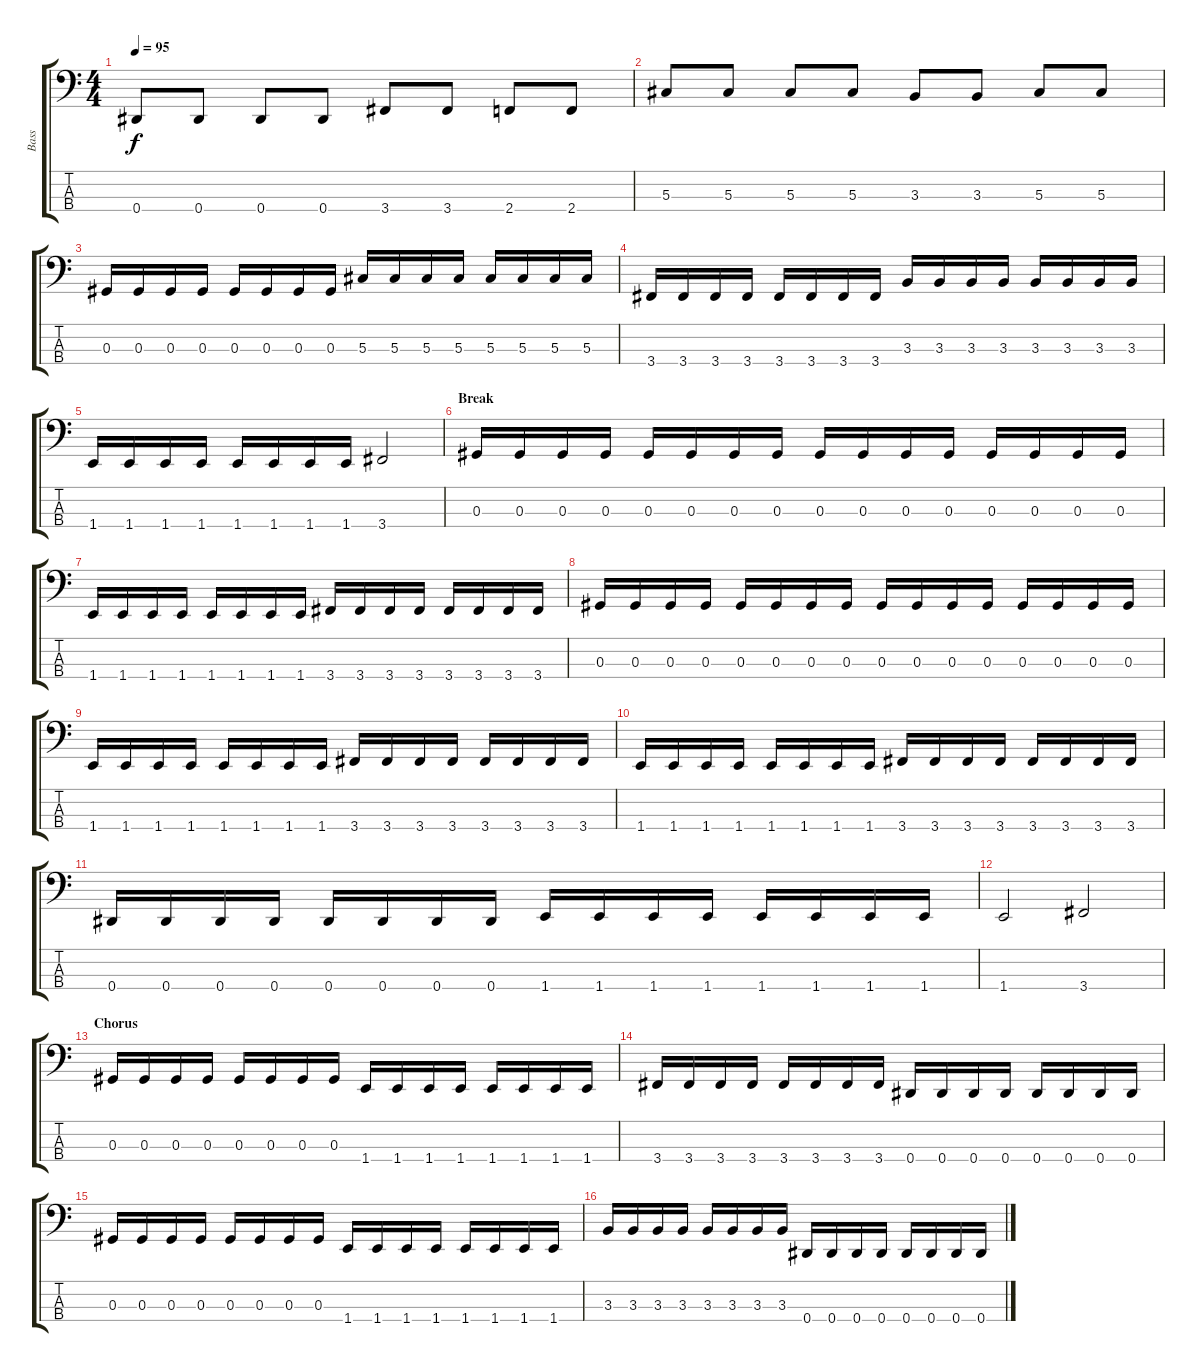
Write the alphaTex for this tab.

\track ("Bass" "Bass") {instrument electricbasspick}
\staff {score tabs}
\tuning (Gb2 Db2 Ab1 Eb1) {hide}
\ts (4 4)
\tempo 95
\clef f4
\ks c
0.4.8{dy f} 0.4.8 0.4.8 0.4.8 3.4.8 3.4.8 2.4.8 2.4.8 |
5.3.8 5.3.8 5.3.8 5.3.8 3.3.8 3.3.8 5.3.8 5.3.8 |
\section ("" "")
0.3.16 0.3.16 0.3.16 0.3.16 0.3.16 0.3.16 0.3.16 0.3.16 5.3.16 5.3.16 5.3.16 5.3.16 5.3.16 5.3.16 5.3.16 5.3.16 |
3.4.16 3.4.16 3.4.16 3.4.16 3.4.16 3.4.16 3.4.16 3.4.16 3.3.16 3.3.16 3.3.16 3.3.16 3.3.16 3.3.16 3.3.16 3.3.16 |
1.4.16 1.4.16 1.4.16 1.4.16 1.4.16 1.4.16 1.4.16 1.4.16 3.4.2 |
\section ("" "Break")
0.3.16 0.3.16 0.3.16 0.3.16 0.3.16 0.3.16 0.3.16 0.3.16 0.3.16 0.3.16 0.3.16 0.3.16 0.3.16 0.3.16 0.3.16 0.3.16 |
1.4.16 1.4.16 1.4.16 1.4.16 1.4.16 1.4.16 1.4.16 1.4.16 3.4.16 3.4.16 3.4.16 3.4.16 3.4.16 3.4.16 3.4.16 3.4.16 |
0.3.16 0.3.16 0.3.16 0.3.16 0.3.16 0.3.16 0.3.16 0.3.16 0.3.16 0.3.16 0.3.16 0.3.16 0.3.16 0.3.16 0.3.16 0.3.16 |
1.4.16 1.4.16 1.4.16 1.4.16 1.4.16 1.4.16 1.4.16 1.4.16 3.4.16 3.4.16 3.4.16 3.4.16 3.4.16 3.4.16 3.4.16 3.4.16 |
1.4.16 1.4.16 1.4.16 1.4.16 1.4.16 1.4.16 1.4.16 1.4.16 3.4.16 3.4.16 3.4.16 3.4.16 3.4.16 3.4.16 3.4.16 3.4.16 |
0.4.16 0.4.16 0.4.16 0.4.16 0.4.16 0.4.16 0.4.16 0.4.16 1.4.16 1.4.16 1.4.16 1.4.16 1.4.16 1.4.16 1.4.16 1.4.16 |
1.4.2 3.4.2 |
\section ("" "Chorus")
0.3.16 0.3.16 0.3.16 0.3.16 0.3.16 0.3.16 0.3.16 0.3.16 1.4.16 1.4.16 1.4.16 1.4.16 1.4.16 1.4.16 1.4.16 1.4.16 |
3.4.16 3.4.16 3.4.16 3.4.16 3.4.16 3.4.16 3.4.16 3.4.16 0.4.16 0.4.16 0.4.16 0.4.16 0.4.16 0.4.16 0.4.16 0.4.16 |
0.3.16 0.3.16 0.3.16 0.3.16 0.3.16 0.3.16 0.3.16 0.3.16 1.4.16 1.4.16 1.4.16 1.4.16 1.4.16 1.4.16 1.4.16 1.4.16 |
3.3.16 3.3.16 3.3.16 3.3.16 3.3.16 3.3.16 3.3.16 3.3.16 0.4.16 0.4.16 0.4.16 0.4.16 0.4.16 0.4.16 0.4.16 0.4.16
